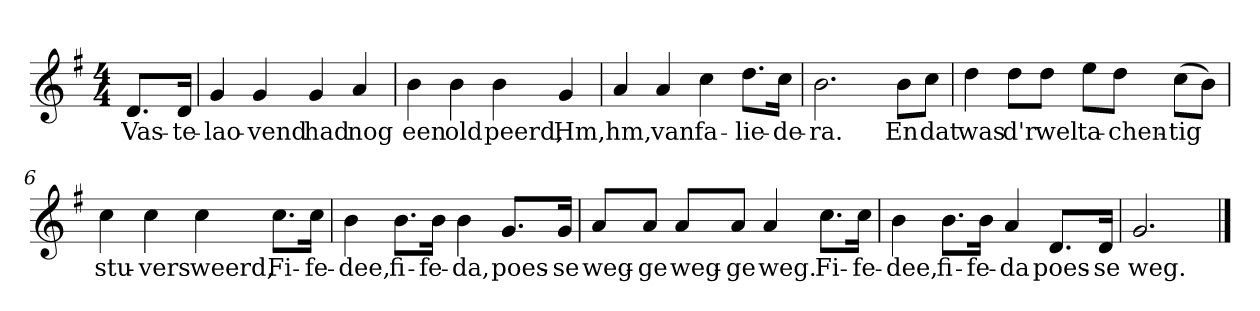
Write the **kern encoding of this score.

**kern	**text
*part1	*part1
*staff1	*staff1
*clefG2	*
*k[f#]	*
*G:	*
*M4/4	*
*MM120	*
=	=
8.d/L	Vas-
16d/Jk	-te-
=1	=1
4g	-lao-
4g	-vend
4g	had
4a	nog
=2	=2
4b	een
4b	old
4b	peerd,
4g	Hm,
=3	=3
4a	hm,
4a	van
4cc	fa-
8.dd\L	-lie-
16cc\Jk	-de-
=4	=4
2.b	-ra.
8b\L	En
8cc\J	dat
=5	=5
4dd	was
8dd\L	d'r
8dd\J	wel
8ee\L	ta-
8dd\J	-chen-
(8cc\L	-tig
8b\J)	.
=6	=6
4cc	stu-
4cc	-vers
4cc	weerd,
8.cc\L	Fi-
16cc\Jk	-fe-
=7	=7
4b	-dee,
8.b\L	fi-
16b\Jk	-fe-
4b	-da,
8.g/L	poes-
16g/Jk	-se
=8	=8
8a/L	weg-
8a/J	-ge
8a/L	weg-
8a/J	-ge
4a	weg.
8.cc\L	Fi-
16cc\Jk	-fe-
=9	=9
4b	-dee,
8.b\L	fi-
16b\Jk	-fe-
4a	-da
8.d/L	poes-
16d/Jk	-se
=10	=10
2.g	weg.
==	==
*-	*-
